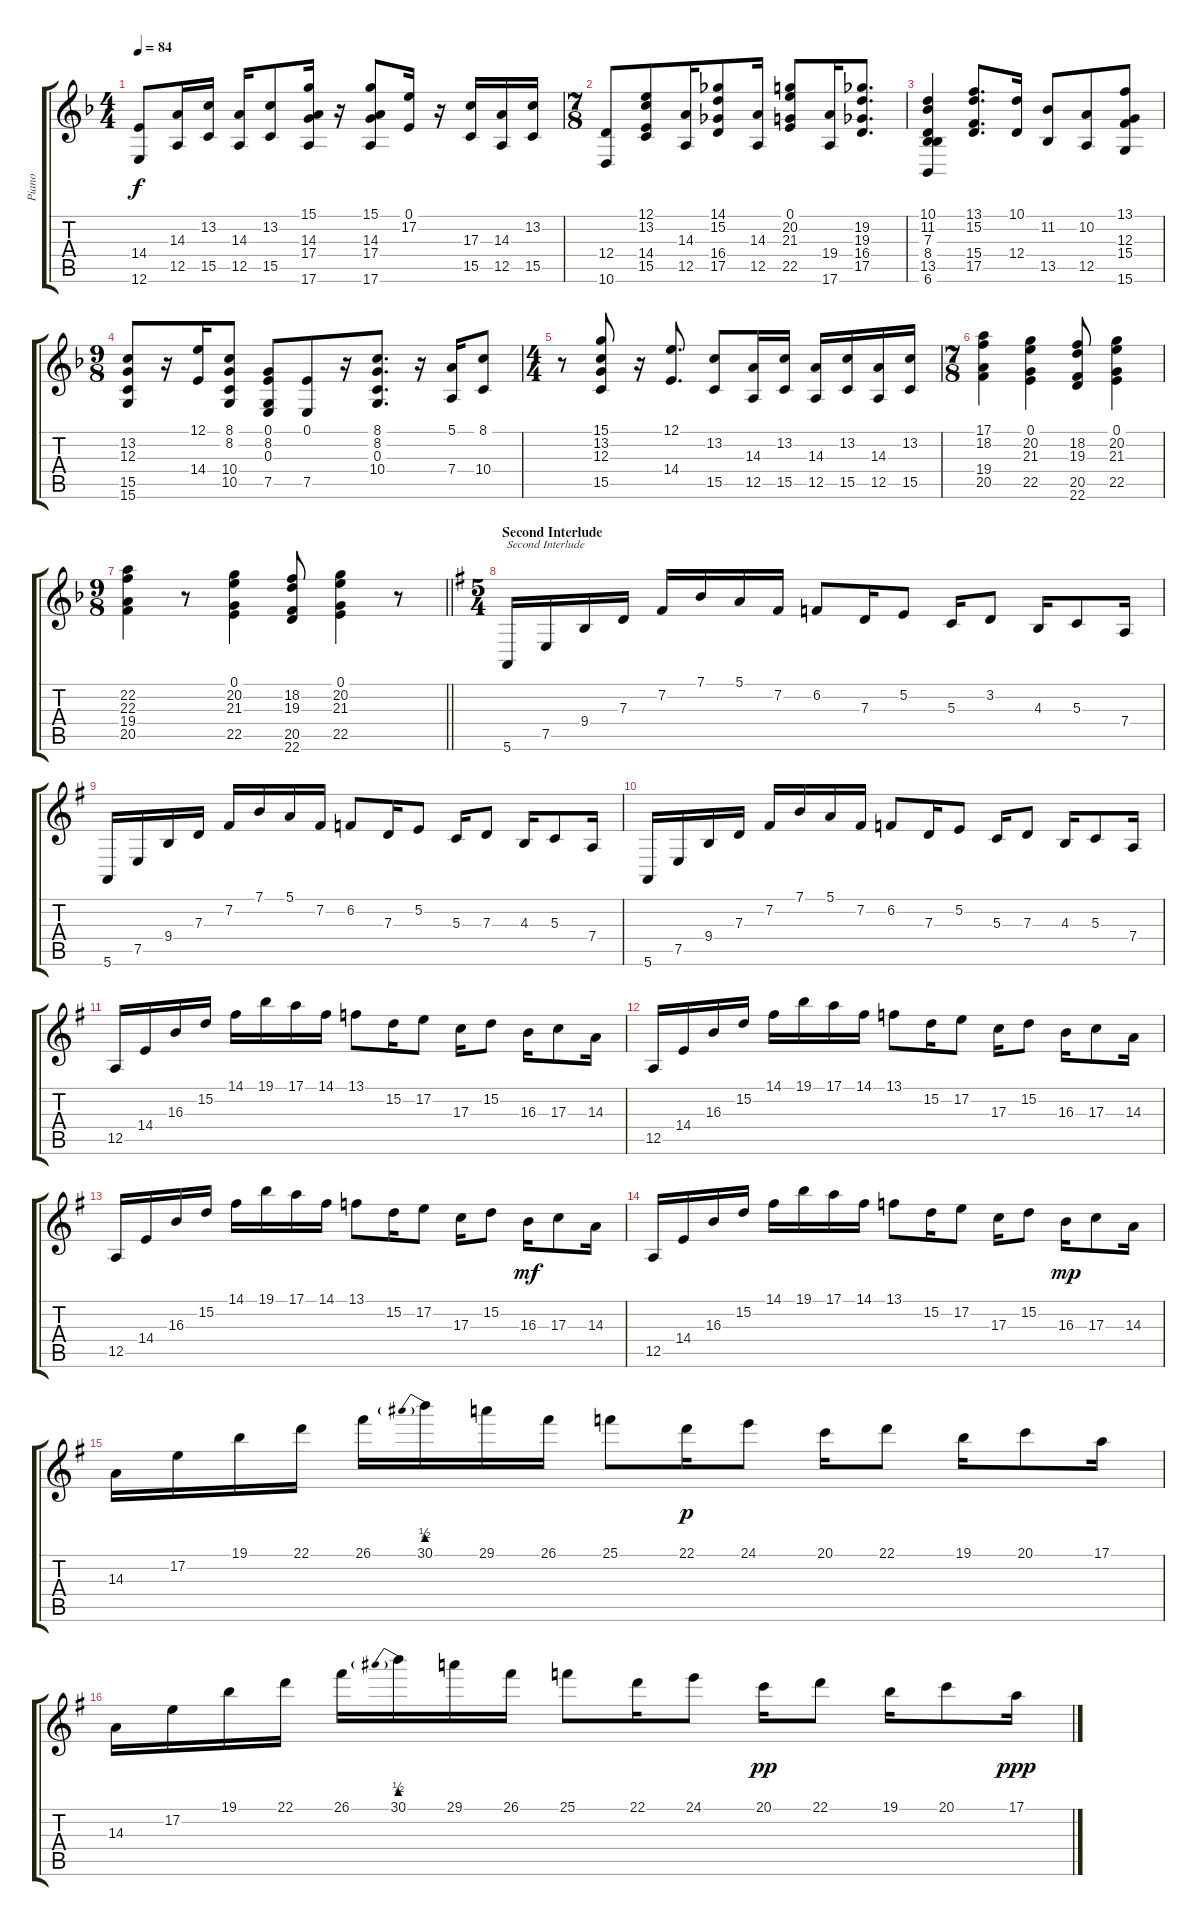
\track ("Piano" "Piano") {instrument brightacousticpiano}
\staff {score tabs}
\tuning (E4 B3 G3 D3 A2 E2) {hide}
\ts (4 4)
\tempo 84
\clef g2
\ks dminor
(14.4 12.6).8{dy f} (14.3 12.5).16 (13.2 15.5).16 (14.3 12.5).16 (13.2 15.5).8 (15.1 14.3 17.4 17.6).16 r.16 (15.1 14.3 17.4 17.6).8 (0.1 17.2).16 r.16 (17.3 15.5).16 (14.3 12.5).16 (13.2 15.5).16 |
\ts (7 8)
(12.4 10.6).8 (12.1 13.2 14.4 15.5).8 (14.3 12.5).16 (14.1 15.2 16.4 17.5).8 (14.3 12.5).16 (0.1 20.2 21.3 22.5).8 (19.4 17.6).16 (19.2 19.3 16.4 17.5).8{d} |
(10.1 11.2 7.3 8.4 13.5 6.6).4 (13.1 15.2 15.4 17.5).8{d} (10.1 12.4).16 (11.2 13.5).8 (10.2 12.5).8 (13.1 12.3 15.4 15.6).8 |
\ts (9 8)
(13.2 12.3 15.5 15.6).8 r.16 (12.1 14.4).16 (8.1 8.2 10.4 10.5).8 (0.1 8.2 0.3 7.5).8 (0.1 7.5).8 r.16 (8.1 8.2 0.3 10.4).8{d} r.16 (5.1 7.4).16 (8.1 10.4).8 |
\ts (4 4)
r.8 (15.1 13.2 12.3 15.5).8 r.16 (12.1 14.4).8{d} (13.2 15.5).8 (14.3 12.5).16 (13.2 15.5).16 (14.3 12.5).16 (13.2 15.5).16 (14.3 12.5).16 (13.2 15.5).16 |
\ts (7 8)
(17.1 18.2 19.4 20.5).4 (0.1 20.2 21.3 22.5).4 (18.2 19.3 20.5 22.6).8 (0.1 20.2 21.3 22.5).4 |
\ts (9 8)
\barLineRight lightlight
(22.2 22.3 19.4 20.5).4 r.8 (0.1 20.2 21.3 22.5).4 (18.2 19.3 20.5 22.6).8 (0.1 20.2 21.3 22.5).4 r.8 |
\ts (5 4)
\section ("" "Second Interlude")
\ks eminor
5.6.16{txt "Second Interlude"} 7.5.16 9.4.16 7.3.16 7.2.16 7.1.16 5.1.16 7.2.16 6.2.8 7.3.16 5.2.8 5.3.16 3.2.8 4.3.16 5.3.8 7.4.16 |
5.6.16 7.5.16 9.4.16 7.3.16 7.2.16 7.1.16 5.1.16 7.2.16 6.2.8 7.3.16 5.2.8 5.3.16 7.3.8 4.3.16 5.3.8 7.4.16 |
5.6.16 7.5.16 9.4.16 7.3.16 7.2.16 7.1.16 5.1.16 7.2.16 6.2.8 7.3.16 5.2.8 5.3.16 7.3.8 4.3.16 5.3.8 7.4.16 |
12.5.16 14.4.16 16.3.16 15.2.16 14.1.16 19.1.16 17.1.16 14.1.16 13.1.8 15.2.16 17.2.8 17.3.16 15.2.8 16.3.16 17.3.8 14.3.16 |
12.5.16 14.4.16 16.3.16 15.2.16 14.1.16 19.1.16 17.1.16 14.1.16 13.1.8 15.2.16 17.2.8 17.3.16 15.2.8 16.3.16 17.3.8 14.3.16 |
12.5.16 14.4.16 16.3.16 15.2.16 14.1.16 19.1.16 17.1.16 14.1.16 13.1.8 15.2.16 17.2.8 17.3.16 15.2.8 16.3.16{dy mf} 17.3.8 14.3.16 |
12.5.16 14.4.16 16.3.16 15.2.16 14.1.16 19.1.16 17.1.16 14.1.16 13.1.8 15.2.16 17.2.8 17.3.16 15.2.8 16.3.16{dy mp} 17.3.8 14.3.16 |
14.3.16 17.2.16 19.1.16 22.1.16 26.1.16 30.1{be (prebend 0 2 60 2)}.16 29.1.16 26.1.16 25.1.8 22.1.16{dy p} 24.1.8 20.1.16 22.1.8 19.1.16 20.1.8 17.1.16 |
14.3.16 17.2.16 19.1.16 22.1.16 26.1.16 30.1{be (prebend 0 2 60 2)}.16 29.1.16 26.1.16 25.1.8 22.1.16 24.1.8 20.1.16{dy pp} 22.1.8 19.1.16 20.1.8 17.1.16{dy ppp}
